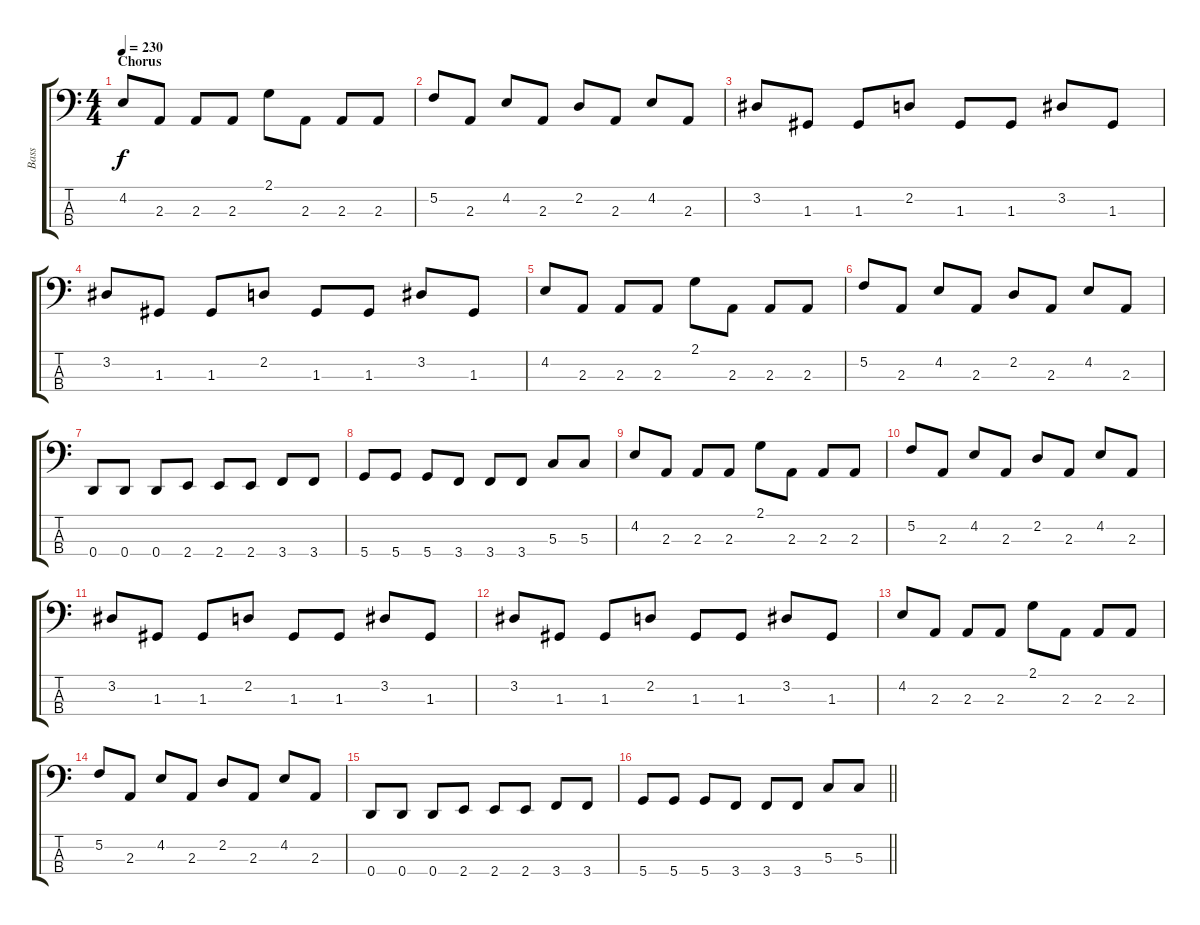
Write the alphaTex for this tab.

\track ("Bass" "Bass") {instrument electricbassfinger}
\staff {score tabs}
\tuning (F2 C2 G1 D1) {hide}
\ts (4 4)
\section ("" "Chorus")
\tempo 230
\clef f4
\ks c
4.2.8{dy f} 2.3.8 2.3.8 2.3.8 2.1.8 2.3.8 2.3.8 2.3.8 |
5.2.8 2.3.8 4.2.8 2.3.8 2.2.8 2.3.8 4.2.8 2.3.8 |
3.2.8 1.3.8 1.3.8 2.2.8 1.3.8 1.3.8 3.2.8 1.3.8 |
3.2.8 1.3.8 1.3.8 2.2.8 1.3.8 1.3.8 3.2.8 1.3.8 |
4.2.8 2.3.8 2.3.8 2.3.8 2.1.8 2.3.8 2.3.8 2.3.8 |
5.2.8 2.3.8 4.2.8 2.3.8 2.2.8 2.3.8 4.2.8 2.3.8 |
0.4.8 0.4.8 0.4.8 2.4.8 2.4.8 2.4.8 3.4.8 3.4.8 |
5.4.8 5.4.8 5.4.8 3.4.8 3.4.8 3.4.8 5.3.8 5.3.8 |
4.2.8 2.3.8 2.3.8 2.3.8 2.1.8 2.3.8 2.3.8 2.3.8 |
5.2.8 2.3.8 4.2.8 2.3.8 2.2.8 2.3.8 4.2.8 2.3.8 |
3.2.8 1.3.8 1.3.8 2.2.8 1.3.8 1.3.8 3.2.8 1.3.8 |
3.2.8 1.3.8 1.3.8 2.2.8 1.3.8 1.3.8 3.2.8 1.3.8 |
4.2.8 2.3.8 2.3.8 2.3.8 2.1.8 2.3.8 2.3.8 2.3.8 |
5.2.8 2.3.8 4.2.8 2.3.8 2.2.8 2.3.8 4.2.8 2.3.8 |
0.4.8 0.4.8 0.4.8 2.4.8 2.4.8 2.4.8 3.4.8 3.4.8 |
\barLineRight lightlight
5.4.8 5.4.8 5.4.8 3.4.8 3.4.8 3.4.8 5.3.8 5.3.8
